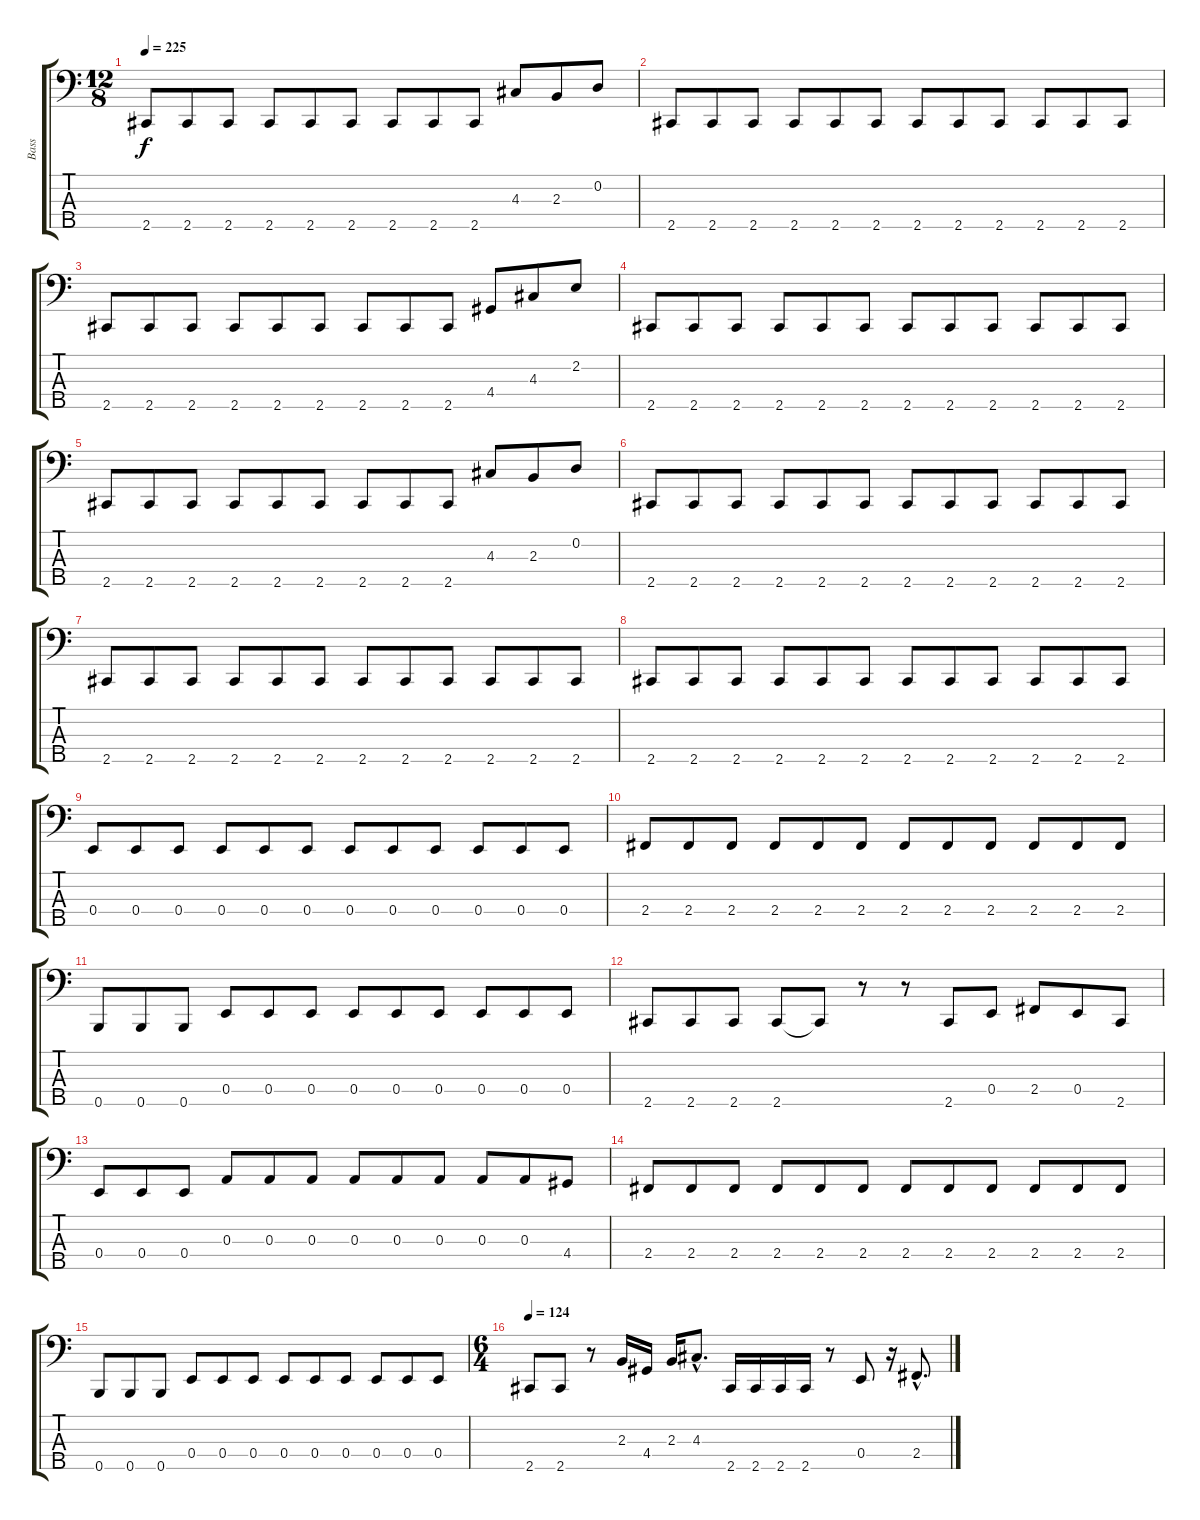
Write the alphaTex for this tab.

\track ("Bass" "Bass") {instrument electricbassfinger}
\staff {score tabs}
\tuning (G2 D2 A1 E1 B0) {hide}
\ts (12 8)
\tempo 225
\clef f4
\ks c
2.5.8{dy f} 2.5.8 2.5.8 2.5.8 2.5.8 2.5.8 2.5.8 2.5.8 2.5.8 4.3.8 2.3.8 0.2.8 |
2.5.8 2.5.8 2.5.8 2.5.8 2.5.8 2.5.8 2.5.8 2.5.8 2.5.8 2.5.8 2.5.8 2.5.8 |
2.5.8 2.5.8 2.5.8 2.5.8 2.5.8 2.5.8 2.5.8 2.5.8 2.5.8 4.4.8 4.3.8 2.2.8 |
2.5.8 2.5.8 2.5.8 2.5.8 2.5.8 2.5.8 2.5.8 2.5.8 2.5.8 2.5.8 2.5.8 2.5.8 |
2.5.8 2.5.8 2.5.8 2.5.8 2.5.8 2.5.8 2.5.8 2.5.8 2.5.8 4.3.8 2.3.8 0.2.8 |
2.5.8 2.5.8 2.5.8 2.5.8 2.5.8 2.5.8 2.5.8 2.5.8 2.5.8 2.5.8 2.5.8 2.5.8 |
2.5.8 2.5.8 2.5.8 2.5.8 2.5.8 2.5.8 2.5.8 2.5.8 2.5.8 2.5.8 2.5.8 2.5.8 |
2.5.8 2.5.8 2.5.8 2.5.8 2.5.8 2.5.8 2.5.8 2.5.8 2.5.8 2.5.8 2.5.8 2.5.8 |
0.4.8 0.4.8 0.4.8 0.4.8 0.4.8 0.4.8 0.4.8 0.4.8 0.4.8 0.4.8 0.4.8 0.4.8 |
2.4.8 2.4.8 2.4.8 2.4.8 2.4.8 2.4.8 2.4.8 2.4.8 2.4.8 2.4.8 2.4.8 2.4.8 |
0.5.8 0.5.8 0.5.8 0.4.8 0.4.8 0.4.8 0.4.8 0.4.8 0.4.8 0.4.8 0.4.8 0.4.8 |
2.5.8 2.5.8 2.5.8 2.5.8 2.5{t}.8 r.8 r.8 2.5.8 0.4.8 2.4.8 0.4.8 2.5.8 |
0.4.8 0.4.8 0.4.8 0.3.8 0.3.8 0.3.8 0.3.8 0.3.8 0.3.8 0.3.8 0.3.8 4.4.8 |
2.4.8 2.4.8 2.4.8 2.4.8 2.4.8 2.4.8 2.4.8 2.4.8 2.4.8 2.4.8 2.4.8 2.4.8 |
0.5.8 0.5.8 0.5.8 0.4.8 0.4.8 0.4.8 0.4.8 0.4.8 0.4.8 0.4.8 0.4.8 0.4.8 |
\ts (6 4)
\tempo 124
2.5.8 2.5.8 r.8 2.3.16 4.4.16 2.3.16 4.3{hac}.8{d} 2.5.16 2.5.16 2.5.16 2.5.16 r.8 0.4.8 r.16 2.4{hac}.8{d}
